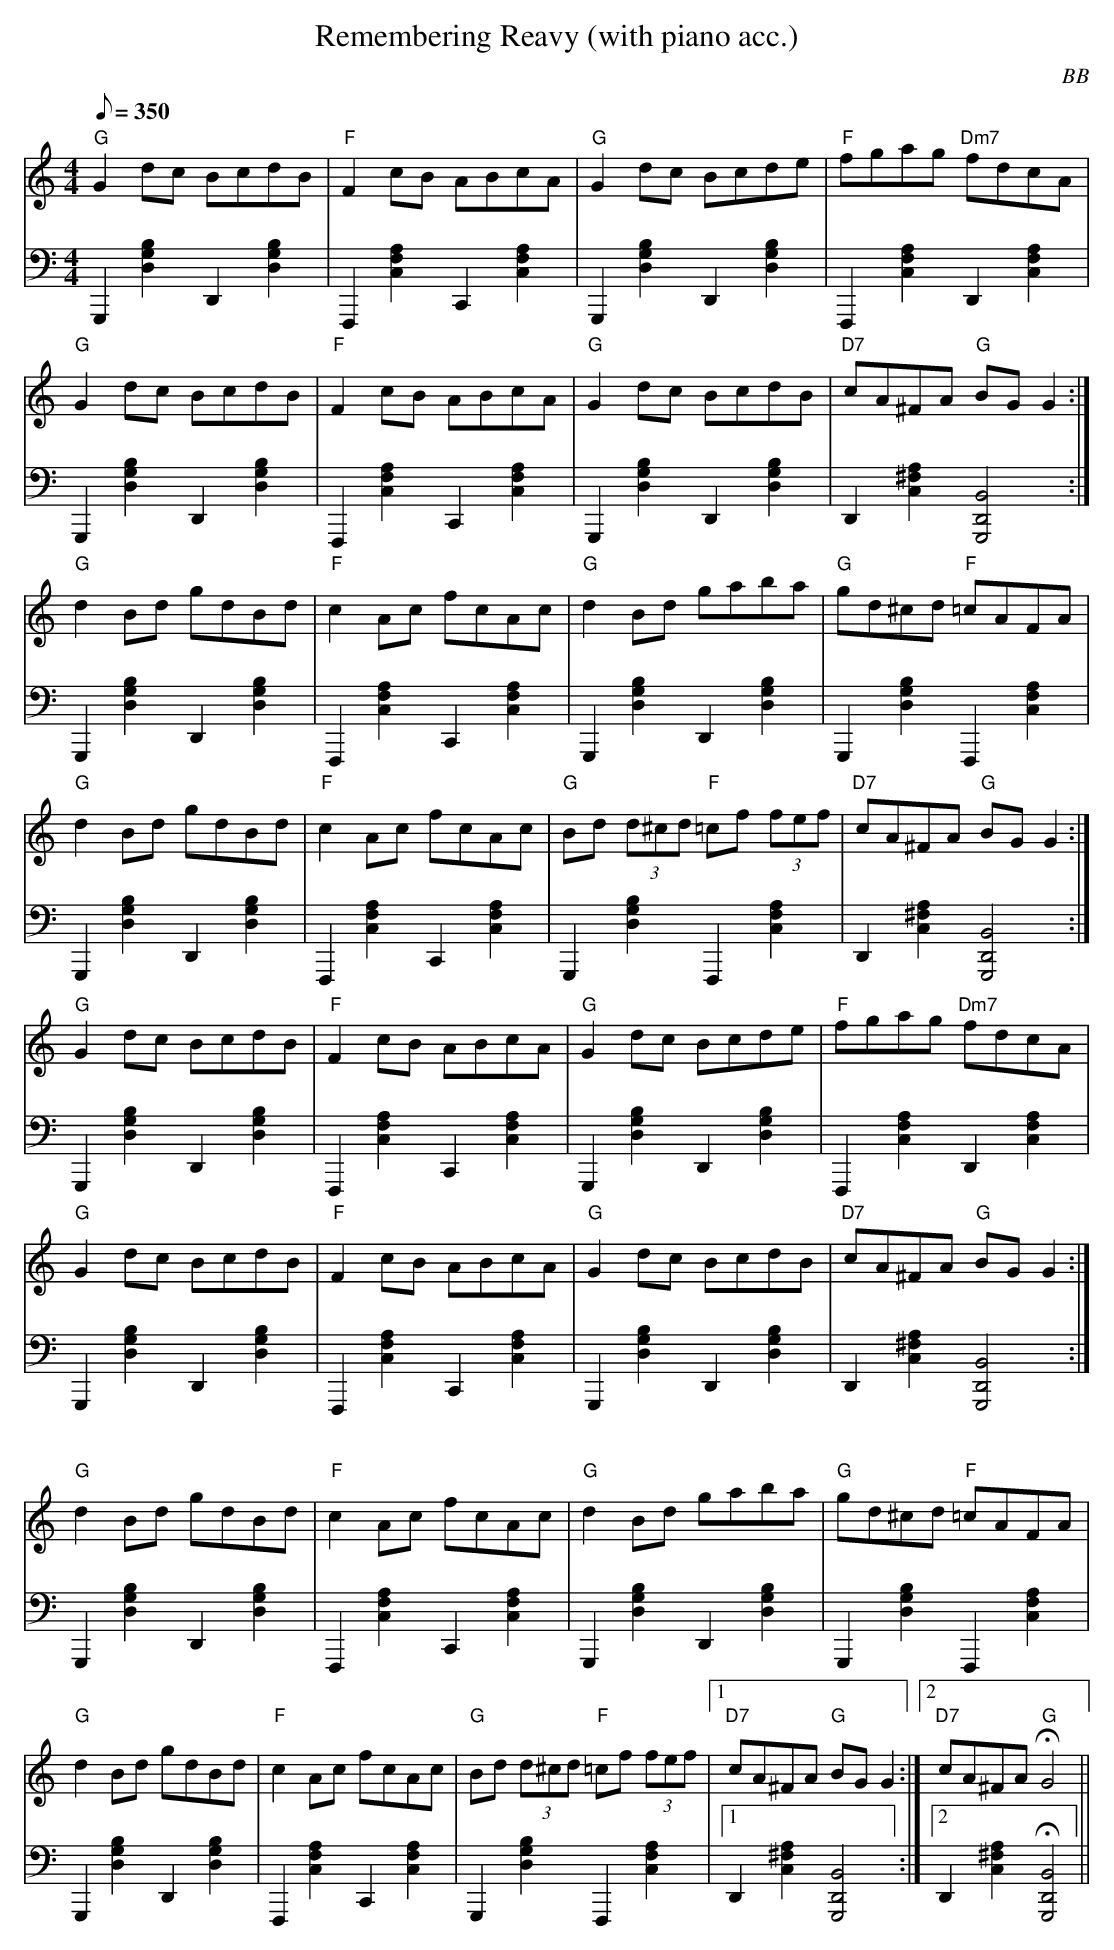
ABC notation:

X:1
T: Remembering Reavy (with piano acc.)
C: BB
Q: 1/8=350
M: 4/4
L: 1/8
V: 1 program 1 110 %fiddle
V: 2 volume=70 clef=bass m=D program 1 01
K: Gmix
[V:1] "G"G2 dc BcdB|"F"F2 cB ABcA|"G"G2 dc Bcde|"F"fgag "Dm7"fdcA|
[V:2] G,,2[G2B2D2]D,2[G2B2D2]|F,,2[A2C2F2]C,2[A2C2F2]|G,,2[G2B2D2]D,2[G2B2D2]|\
F,,2[A2C2F2]D,2[A2C2F2]|
[V:1] "G"G2 dc BcdB|"F"F2 cB ABcA|"G"G2 dc BcdB|"D7"cA^FA "G"BG G2 :|
[V:2] G,,2[G2B2D2]D,2[G2B2D2]|F,,2[A2C2F2]C,2[A2C2F2]|G,,2[G2B2D2]D,2[G2B2D2]|\
D,2[A2C2^F2][G,,4B,4D,4]:|
[V:1] "G"d2 Bd gdBd|"F"c2 Ac fcAc|"G"d2 Bd gaba|"G"gd^cd "F"=cAFA|
[V:2] G,,2[G2B2D2]D,2[G2B2D2]|F,,2[A2C2F2]C,2[A2C2F2]|G,,2[G2B2D2]D,2[G2B2D2]|\
G,,2[G2B2D2]F,,2[A2C2F2]|
[V:1] "G"d2 Bd gdBd|"F"c2 Ac fcAc|"G"Bd (3d^cd "F"=cf (3fef|"D7"cA^FA "G"BG G2 :|
[V:2] G,,2[G2B2D2]D,2[G2B2D2]|F,,2[A2C2F2]C,2[A2C2F2]|G,,2[G2B2D2]F,,2[A2C2F2]|
D,2[A2C2^F2][G,,4B,4D,4] :|
[V:1] "G"G2 dc BcdB|"F"F2 cB ABcA|"G"G2 dc Bcde|"F"fgag "Dm7"fdcA|
[V:2] G,,2[G2B2D2]D,2[G2B2D2]|F,,2[A2C2F2]C,2[A2C2F2]|G,,2[G2B2D2]D,2[G2B2D2]|\
F,,2[A2C2F2]D,2[A2C2F2]|
[V:1] "G"G2 dc BcdB|"F"F2 cB ABcA|"G"G2 dc BcdB|"D7"cA^FA "G"BG G2 :|
[V:2] G,,2[G2B2D2]D,2[G2B2D2]|F,,2[A2C2F2]C,2[A2C2F2]|G,,2[G2B2D2]D,2[G2B2D2]|\
D,2[A2C2^F2][G,,4B,4D,4]:|
[V:1] "G"d2 Bd gdBd|"F"c2 Ac fcAc|"G"d2 Bd gaba|"G"gd^cd "F"=cAFA|
[V:2] G,,2[G2B2D2]D,2[G2B2D2]|F,,2[A2C2F2]C,2[A2C2F2]|G,,2[G2B2D2]D,2[G2B2D2]|\
G,,2[G2B2D2]F,,2[A2C2F2]|
[V:1] "G"d2 Bd gdBd|"F"c2 Ac fcAc|"G"Bd (3d^cd "F"=cf (3fef|1 "D7"cA^FA "G"BG G2 :|2\
"D7"cA^FA "G"HG4 ||
[V:2] G,,2[G2B2D2]D,2[G2B2D2]|F,,2[A2C2F2]C,2[A2C2F2]|G,,2[G2B2D2]F,,2[A2C2F2]|1\
D,2[A2C2^F2][G,,4B,4D,4] :|2 D,2[A2C2^F2]H[G,,4B,4D,4]||
